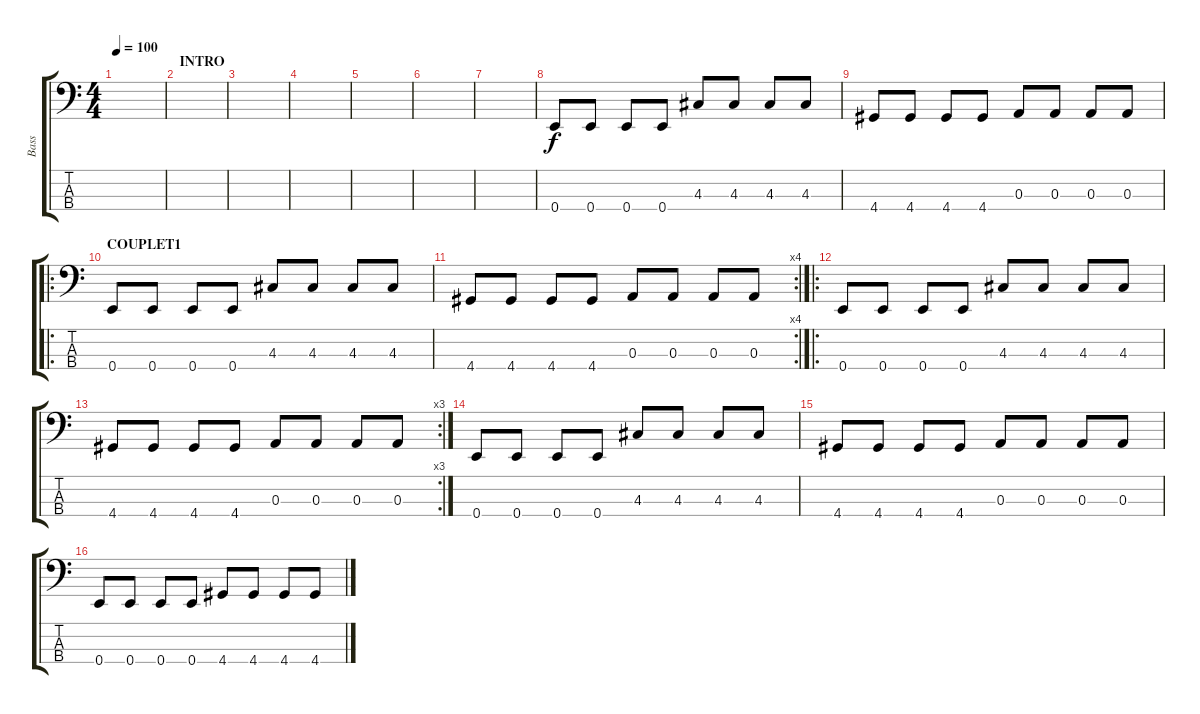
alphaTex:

\track ("Bass" "Bass") {instrument electricbassfinger}
\staff {score tabs}
\tuning (G2 D2 A1 E1) {hide}
\ts (4 4)
\tempo 100
\clef f4
\ks c
|
\section ("" "INTRO")
|
|
|
|
|
|
0.4.8 0.4.8 0.4.8 0.4.8 4.3.8 4.3.8 4.3.8 4.3.8 |
4.4.8 4.4.8 4.4.8 4.4.8 0.3.8 0.3.8 0.3.8 0.3.8 |
\ro
\section ("" "COUPLET1")
0.4.8 0.4.8 0.4.8 0.4.8 4.3.8 4.3.8 4.3.8 4.3.8 |
\rc 4
4.4.8 4.4.8 4.4.8 4.4.8 0.3.8 0.3.8 0.3.8 0.3.8 |
\ro
0.4.8 0.4.8 0.4.8 0.4.8 4.3.8 4.3.8 4.3.8 4.3.8 |
\rc 3
4.4.8 4.4.8 4.4.8 4.4.8 0.3.8 0.3.8 0.3.8 0.3.8 |
0.4.8 0.4.8 0.4.8 0.4.8 4.3.8 4.3.8 4.3.8 4.3.8 |
4.4.8 4.4.8 4.4.8 4.4.8 0.3.8 0.3.8 0.3.8 0.3.8 |
0.4.8 0.4.8 0.4.8 0.4.8 4.4.8 4.4.8 4.4.8 4.4.8
